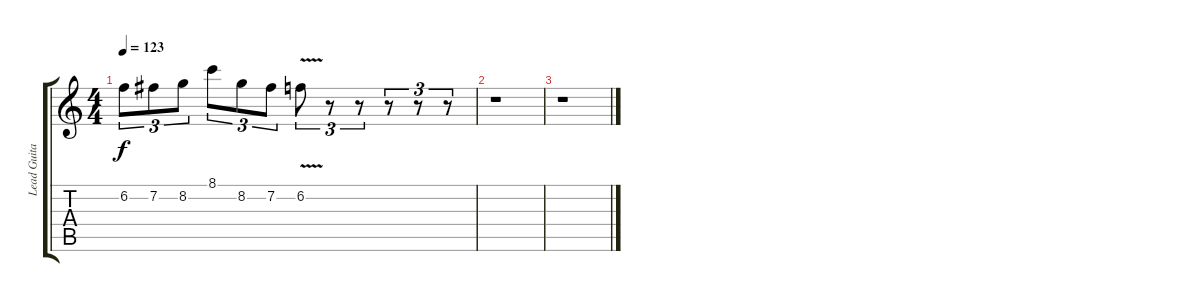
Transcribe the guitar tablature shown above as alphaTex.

\track ("Lead Guitar 2" "Lead Guita") {instrument overdrivenguitar}
\staff {score tabs}
\tuning (E4 B3 G3 D3 A2 D2) {hide}
\ts (4 4)
\tempo 123
\clef g2
\ks c
6.2.8{tu (3 2) dy f} 7.2.8{tu (3 2)} 8.2.8{tu (3 2)} 8.1.8{tu (3 2)} 8.2.8{tu (3 2)} 7.2.8{tu (3 2)} 6.2{v}.8{tu (3 2)} r.8{tu (3 2)} r.8{tu (3 2)} r.8{tu (3 2)} r.8{tu (3 2)} r.8{tu (3 2)} |
r.1 |
r.1
